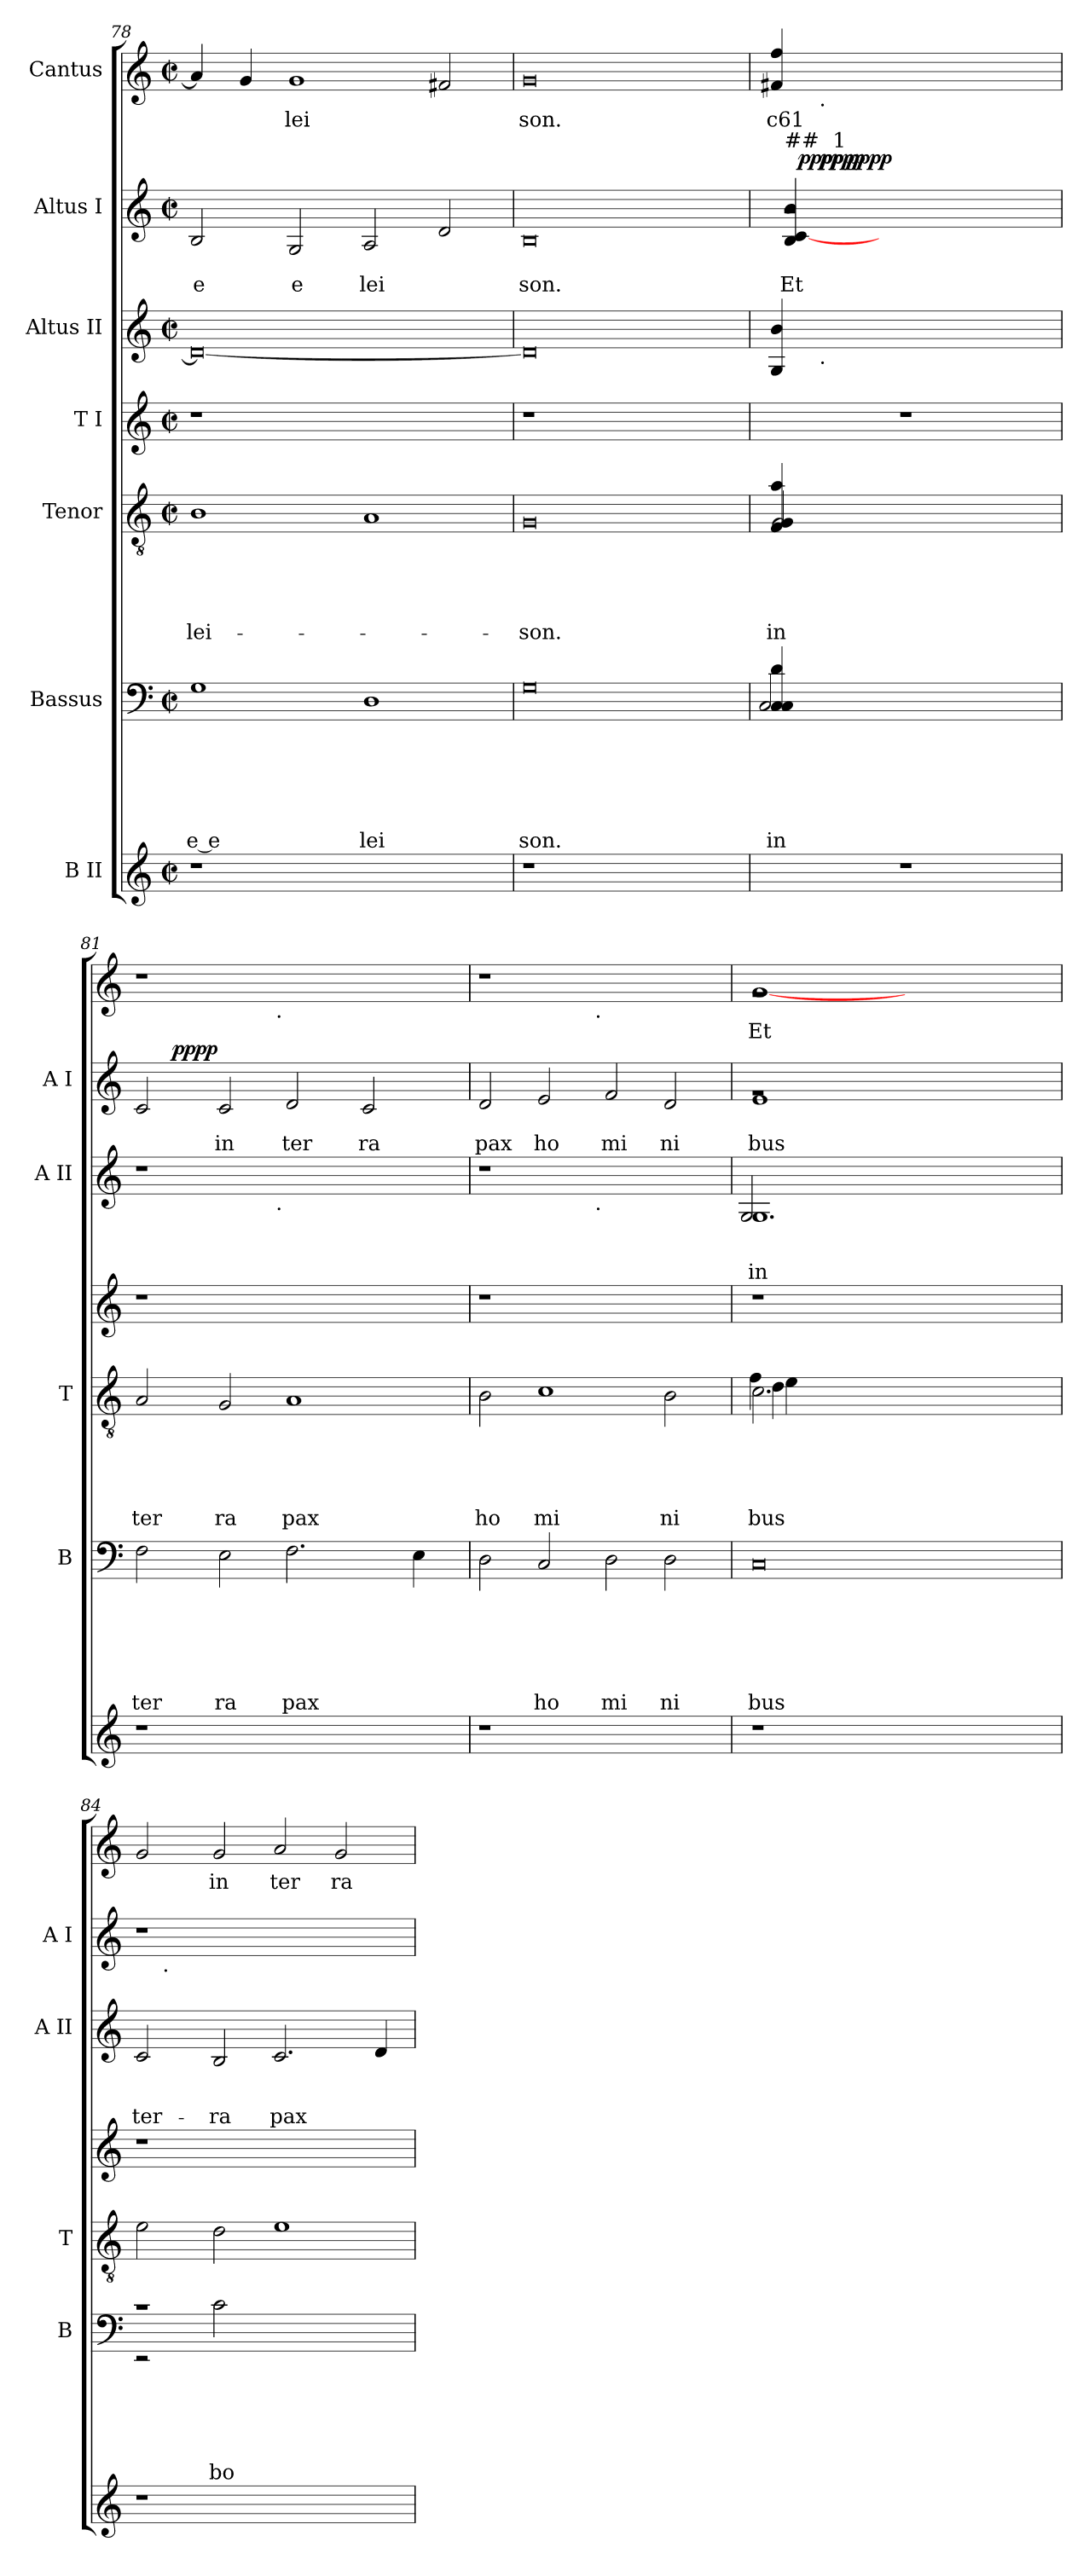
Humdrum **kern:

**kern	**kern	**text	**text	**text	**text	**text	**text	**kern	**text	**text	**text	**text	**text	**kern	**kern	**text	**text	**text	**kern	**text	**text	**dynam	**kern	**text
*part7	*part6	*part6	*part6	*part6	*part6	*part6	*part6	*part5	*part5	*part5	*part5	*part5	*part5	*part4	*part3	*part3	*part3	*part3	*part2	*part2	*part2	*part2	*part1	*part1
*staff7	*staff6	*staff6	*staff6	*staff6	*staff6	*staff6	*staff6	*staff5	*staff5	*staff5	*staff5	*staff5	*staff5	*staff4	*staff3	*staff3	*staff3	*staff3	*staff2	*staff2	*staff2	*staff2	*staff1	*staff1
*I"B II	*I"Bassus	*	*	*	*	*	*	*I"Tenor	*	*	*	*	*	*I"T I	*I"Altus II	*	*	*	*I"Altus I	*	*	*	*I"Cantus	*
*	*I'B	*	*	*	*	*	*	*I'T	*	*	*	*	*	*	*I'A II	*	*	*	*I'A I	*	*	*	*	*
*clefG2	*clefF4	*	*	*	*	*	*	*clefGv2	*	*	*	*	*	*clefG2	*clefG2	*	*	*	*clefG2	*	*	*	*clefG2	*
*k[]	*k[]	*	*	*	*	*	*	*k[]	*	*	*	*	*	*k[]	*k[]	*	*	*	*k[]	*	*	*	*k[]	*
*C:	*C:	*	*	*	*	*	*	*C:	*	*	*	*	*	*C:	*C:	*	*	*	*C:	*	*	*	*C:	*
*M2/2	*M2/2	*	*	*	*	*	*	*M2/2	*	*	*	*	*	*M2/2	*M2/2	*	*	*	*M2/2	*	*	*	*M2/2	*
*met(c|)	*met(c|)	*	*	*	*	*	*	*met(c|)	*	*	*	*	*	*met(c|)	*met(c|)	*	*	*	*met(c|)	*	*	*	*met(c|)	*
=78	=78	=78	=78	=78	=78	=78	=78	=78	=78	=78	=78	=78	=78	=78	=78	=78	=78	=78	=78	=78	=78	=78	=78	=78
!	!	!	!	!	!	!	!LO:LY:b:rj	!	!	!	!	!	!LO:LY:b	!	!	!	!	!	!	!	!LO:LY:b	!	!	!
1r	1G	.	.	.	.	.	e e	1B	.	.	.	.	-lei-	1r	0d_	.	.	.	2B/	.	e	.	4a/]	.
.	.	.	.	.	.	.	.	.	.	.	.	.	.	.	.	.	.	.	.	.	.	.	4g/	.
!	!	!	!	!	!	!	!	!	!	!	!	!	!	!	!	!	!	!	!	!	!LO:LY:b	!	!	!LO:LY:b
.	.	.	.	.	.	.	.	.	.	.	.	.	.	.	.	.	.	.	2G/	.	e	.	1g	lei
!	!	!	!	!	!	!	!LO:LY:b	!	!	!	!	!	!	!	!	!	!	!	!	!	!LO:LY:b	!	!	!
1ryy	1D	.	.	.	.	.	lei	1A	.	.	.	.	.	1ryy	.	.	.	.	2A/	.	lei	.	.	.
.	.	.	.	.	.	.	.	.	.	.	.	.	.	.	.	.	.	.	2d/	.	.	.	2f#/	.
=79	=79	=79	=79	=79	=79	=79	=79	=79	=79	=79	=79	=79	=79	=79	=79	=79	=79	=79	=79	=79	=79	=79	=79	=79
!	!	!	!	!	!	!	!LO:LY:b	!	!	!	!	!	!LO:LY:b	!	!	!	!	!	!	!	!LO:LY:b	!	!	!LO:LY:b
1r	0G	.	.	.	.	.	son.	0G	.	.	.	.	-son.	1r	0d]	.	.	.	0B	.	son.	.	0g	son.
1ryy	.	.	.	.	.	.	.	.	.	.	.	.	.	1ryy	.	.	.	.	.	.	.	.	.	.
!!LO:PB:g=z
=80!	=80!	=80!	=80!	=80!	=80!	=80!	=80!	=80!	=80!	=80!	=80!	=80!	=80!	=80!	=80!	=80!	=80!	=80!	=80!	=80!	=80!	=80!	=80!	=80!
!	!	!	!	!	!	!	!LO:LY:b	!	!	!	!	!	!	!	!	!	!	!	!	!	!	!	!	!
*	*^	*	*	*	*	*	*	*	*	*	*	*	*	*	*	*	*	*	*	*	*	*	*	*
!	!	!	!	!	!	!	!	!LO:LY:b	!	!	!	!	!	!LO:LY:b	!	!	!	!	!	!	!	!	!	!	!
*	*	*	*	*	*	*	*	*	*^	*	*	*	*	*	*	*	*	*	*	*	*	*	*	*	*
!	!	!	!	!	!	!	!	!	!	!	!	!	!	!	!LO:LY:b	!	!	!	!	!	!	!	!	!	!	!LO:LY:b
*	*	*	*	*	*	*	*	*	*	*	*	*	*	*	*	*	*^	*	*	*	*^	*	*	*	*^	*
*	*	*	*	*	*	*	*	*	*	*	*	*	*	*	*	*	*	*	*	*	*	*	*^	*	*	*	*	*	*
1r	4C/ 4C/ 4d/	2C/	.	.	.	.	.	in	4F/ 4G/ 4a/	2G/	.	.	.	.	in	1r	4G/ 4b/	8ryy	.	.	.	32ryy	32ryy	32ryy	.	.	.	4f#X/ 4ff/	8ryy	c61
!	!	!	!	!	!	!	!	!	!	!	!	!	!	!	!	!	!	!	!	!	!	!LO:TX:a:t=##	!	!	!	!	!	!	!	!
!	!	!	!	!	!	!	!	!	!	!	!	!	!	!	!	!	!	!	!	!	!	!	!	!LO:N:vis=1	!	!LO:LY:b	!	!	!	!
.	.	.	.	.	.	.	.	.	.	.	.	.	.	.	.	.	.	.	.	.	.	32ryy	4B/ [<4c/ 4b/	4ra	.	Et	.	.	.	.
!	!	!	!	!	!	!	!	!	!	!	!	!	!	!	!	!	!	!	!	!	!	!	!	!	!	!	!LO:DY:a	!	!	!
.	.	.	.	.	.	.	.	.	.	.	.	.	.	.	.	.	.	.	.	.	.	16ryy	.	.	.	.	pppp	.	.	.
!	!	!	!	!	!	!	!	!	!	!	!	!	!	!	!	!	!	!	!	!	!	!	!	!	!	!	!	!	!LO:TX:b:t=.	!
!	!	!	!	!	!	!	!	!	!	!	!	!	!	!	!	!	!	!LO:TX:b:t=.	!	!	!	!	!	!	!	!	!	!	!	!
!	!	!	!	!	!	!	!	!	!	!	!	!	!	!	!	!	!	!	!	!	!	!	!	!	!	!	!LO:DY:a	!	!	!
.	.	.	.	.	.	.	.	.	.	.	.	.	.	.	.	.	.	2..ryy	.	.	.	32ryy	.	.	.	.	pppp	.	2..ryy	.
!	!	!	!	!	!	!	!	!	!	!	!	!	!	!	!	!	!	!	!	!	!	!LO:TX:a:t=1	!	!	!	!	!	!	!	!
.	.	.	.	.	.	.	.	.	.	.	.	.	.	.	.	.	.	.	.	.	.	32ryy	.	.	.	.	.	.	.	.
!	!	!	!	!	!	!	!	!	!	!	!	!	!	!	!	!	!	!	!	!	!	!	!	!	!	!	!LO:DY:a	!	!	!
.	.	.	.	.	.	.	.	.	.	.	.	.	.	.	.	.	.	.	.	.	.	2ryy	.	.	.	.	pppp	.	.	.
.	2ryy	.	.	.	.	.	.	.	2ryy	.	.	.	.	.	.	.	2.ryy	.	.	.	.	.	.	.	.	.	.	2.ryy	.	.
.	.	.	.	.	.	.	.	.	.	.	.	.	.	.	.	.	.	.	.	.	.	.	2ryy	2ryy	.	.	.	.	.	.
.	.	2ryy	.	.	.	.	.	.	.	2ryy	.	.	.	.	.	.	.	.	.	.	.	.	.	.	.	.	.	.	.	.
.	.	.	.	.	.	.	.	.	.	.	.	.	.	.	.	.	.	.	.	.	.	8..ryy	.	.	.	.	.	.	.	.
.	4ryy	.	.	.	.	.	.	.	4ryy	.	.	.	.	.	.	.	.	.	.	.	.	.	.	.	.	.	.	.	.	.
.	.	.	.	.	.	.	.	.	.	.	.	.	.	.	.	.	.	.	.	.	.	.	8..ryy	8..ryy	.	.	.	.	.	.
.	.	.	.	.	.	.	.	.	.	.	.	.	.	.	.	.	.	.	.	.	.	16.ryy	.	.	.	.	.	.	.	.
*	*v	*v	*	*	*	*	*	*	*	*	*	*	*	*	*	*	*	*	*	*	*	*v	*v	*v	*	*	*	*	*	*
*	*	*	*	*	*	*	*	*v	*v	*	*	*	*	*	*	*	*	*	*	*	*	*	*	*	*	*	*
=81	=81	=81	=81	=81	=81	=81	=81	=81	=81	=81	=81	=81	=81	=81	=81	=81	=81	=81	=81	=81	=81	=81	=81	=81	=81	=81
!	!	!	!	!	!	!	!LO:LY:b	!	!	!	!	!	!LO:LY:b	!	!	!	!	!	!	!	!	!	!	!	!	!
*	*	*	*	*	*	*	*	*	*	*	*	*	*	*	*	*	*	*	*	*^	*	*	*	*	*	*
1r	2F\	.	.	.	.	.	ter	2A/	.	.	.	.	ter	1r	1r	2ryy	.	.	.	2c</	8ryy	.	.	.	1r	2ryy	.
.	.	.	.	.	.	.	.	.	.	.	.	.	.	.	.	.	.	.	.	.	32ryy	.	.	.	.	.	.
!	!	!	!	!	!	!	!	!	!	!	!	!	!	!	!	!	!	!	!	!	!	!	!	!LO:DY:a	!	!	!
.	.	.	.	.	.	.	.	.	.	.	.	.	.	.	.	.	.	.	.	.	1ryy	.	.	pppp	.	.	.
!	!	!	!	!	!	!	!LO:LY:b	!	!	!	!	!	!LO:LY:b	!	!	!	!	!	!	!	!	!	!LO:LY:b	!	!	!	!
.	2E\	.	.	.	.	.	ra	2G/	.	.	.	.	ra	.	.	4...ryy	.	.	.	2c/	.	.	in	.	.	4...ryy	.
!	!	!	!	!	!	!	!	!	!	!	!	!	!	!	!	!	!	!	!	!	!	!	!	!	!	!LO:TX:b:t=.	!
!	!	!	!	!	!	!	!	!	!	!	!	!	!	!	!	!LO:TX:b:t=.	!	!	!	!	!	!	!	!	!	!	!
.	.	.	.	.	.	.	.	.	.	.	.	.	.	.	.	1ryy	.	.	.	.	.	.	.	.	.	1ryy	.
!	!	!	!	!	!	!	!LO:LY:b	!	!	!	!	!	!LO:LY:b	!	!	!	!	!	!	!	!	!	!LO:LY:b	!	!	!	!
1ryy	2.F\	.	.	.	.	.	pax	1A	.	.	.	.	pax	1ryy	1ryy	.	.	.	.	2d/	.	.	ter	.	1ryy	.	.
.	.	.	.	.	.	.	.	.	.	.	.	.	.	.	.	.	.	.	.	.	2ryy	.	.	.	.	.	.
!	!	!	!	!	!	!	!	!	!	!	!	!	!	!	!	!	!	!	!	!	!	!	!LO:LY:b	!	!	!	!
.	.	.	.	.	.	.	.	.	.	.	.	.	.	.	.	.	.	.	.	2c/	.	.	ra	.	.	.	.
.	.	.	.	.	.	.	.	.	.	.	.	.	.	.	.	.	.	.	.	.	4ryy	.	.	.	.	.	.
.	4E\	.	.	.	.	.	.	.	.	.	.	.	.	.	.	.	.	.	.	.	.	.	.	.	.	.	.
.	.	.	.	.	.	.	.	.	.	.	.	.	.	.	.	.	.	.	.	.	16.ryy	.	.	.	.	.	.
.	.	.	.	.	.	.	.	.	.	.	.	.	.	.	.	32ryy	.	.	.	.	.	.	.	.	.	32ryy	.
=82	=82	=82	=82	=82	=82	=82	=82	=82	=82	=82	=82	=82	=82	=82	=82	=82	=82	=82	=82	=82	=82	=82	=82	=82	=82	=82	=82
!	!	!	!	!	!	!	!	!	!	!	!	!	!LO:LY:b	!	!	!	!	!	!	!	!	!	!LO:LY:b	!	!	!	!
*	*	*	*	*	*	*	*	*	*	*	*	*	*	*	*	*	*	*	*	*v	*v	*	*	*	*	*	*
1r	2D\	.	.	.	.	.	.	2B\	.	.	.	.	ho	1r	1r	2ryy	.	.	.	2d/	.	pax	.	1r	2ryy	.
!	!	!	!	!	!	!	!LO:LY:b	!	!	!	!	!	!LO:LY:b	!	!	!	!	!	!	!	!	!LO:LY:b	!	!	!	!
.	2C/	.	.	.	.	.	ho	1c	.	.	.	.	mi	.	.	4...ryy	.	.	.	2e/	.	ho	.	.	4...ryy	.
!	!	!	!	!	!	!	!	!	!	!	!	!	!	!	!	!	!	!	!	!	!	!	!	!	!LO:TX:b:t=.	!
!	!	!	!	!	!	!	!	!	!	!	!	!	!	!	!	!LO:TX:b:t=.	!	!	!	!	!	!	!	!	!	!
.	.	.	.	.	.	.	.	.	.	.	.	.	.	.	.	1ryy	.	.	.	.	.	.	.	.	1ryy	.
!	!	!	!	!	!	!	!LO:LY:b	!	!	!	!	!	!	!	!	!	!	!	!	!	!	!LO:LY:b	!	!	!	!
1ryy	2D\	.	.	.	.	.	mi	.	.	.	.	.	.	1ryy	1ryy	.	.	.	.	2f/	.	mi	.	1ryy	.	.
!	!	!	!	!	!	!	!LO:LY:b	!	!	!	!	!	!LO:LY:b	!	!	!	!	!	!	!	!	!LO:LY:b	!	!	!	!
.	2D\	.	.	.	.	.	ni	2B\	.	.	.	.	ni	.	.	.	.	.	.	2d/	.	ni	.	.	.	.
.	.	.	.	.	.	.	.	.	.	.	.	.	.	.	.	32ryy	.	.	.	.	.	.	.	.	32ryy	.
=83	=83	=83	=83	=83	=83	=83	=83	=83	=83	=83	=83	=83	=83	=83	=83	=83	=83	=83	=83	=83	=83	=83	=83	=83	=83	=83
!	!	!	!	!	!	!	!LO:LY:b	!	!	!	!	!	!LO:LY:b	!	!	!	!	!	!LO:LY:b	!	!	!	!	!	!	!
*	*	*	*	*	*	*	*	*^	*	*	*	*	*	*	*	*	*	*	*	*	*	*	*	*	*	*
*	*	*	*	*	*	*	*	*	*^	*	*	*	*	*	*	*	*	*	*	*	*	*	*	*	*	*	*
*	*	*	*	*	*	*	*	*	*	*^	*	*	*	*	*	*	*	*	*	*	*	*	*	*	*	*	*	*
!	!	!	!	!	!	!	!	!	!	!	!	!	!	!	!	!	!	!	!	!	!	!LO:LY:b	!	!	!LO:LY:b	!	!	!	!LO:LY:b
*	*	*	*	*	*	*	*	*	*	*	*	*	*	*	*	*	*	*	*	*	*	*	*^	*	*	*	*	*	*
1r	0C	.	.	.	.	.	bus	2.c\	4d\	4e\	4f\	.	.	.	.	bus	1r	1.G	2G/	.	.	in	1e	1ra	.	bus	.	1ra	[<1g	Et
.	.	.	.	.	.	.	.	.	1ryy	1ryy	1ryy	.	.	.	.	.	.	.	.	.	.	.	.	.	.	.	.	.	.	.
.	.	.	.	.	.	.	.	.	.	.	.	.	.	.	.	.	.	.	2ryy	.	.	.	.	.	.	.	.	.	.	.
.	.	.	.	.	.	.	.	1ryy	.	.	.	.	.	.	.	.	.	.	.	.	.	.	.	.	.	.	.	.	.	.
1ryy	.	.	.	.	.	.	.	.	.	.	.	.	.	.	.	.	1ryy	.	1ryy	.	.	.	1ryy	1ryy	.	.	.	1ryy	1ryy	.
.	.	.	.	.	.	.	.	.	4ryy	4ryy	4ryy	.	.	.	.	.	.	.	.	.	.	.	.	.	.	.	.	.	.	.
.	.	.	.	.	.	.	.	.	2ryy	2ryy	2ryy	.	.	.	.	.	.	2ryy	.	.	.	.	.	.	.	.	.	.	.	.
.	.	.	.	.	.	.	.	4ryy	.	.	.	.	.	.	.	.	.	.	.	.	.	.	.	.	.	.	.	.	.	.
*	*	*	*	*	*	*	*	*v	*v	*v	*v	*	*	*	*	*	*	*v	*v	*	*	*	*	*	*	*	*	*v	*v	*
=84	=84	=84	=84	=84	=84	=84	=84	=84	=84	=84	=84	=84	=84	=84	=84	=84	=84	=84	=84	=84	=84	=84	=84	=84	=84
*	*^	*	*	*	*	*	*	*	*	*	*	*	*	*	*	*	*	*	*	*	*	*	*	*	*
!	!	!	!	!	!	!	!	!	!	!	!	!	!	!	!	!	!	!	!LO:LY:b	!	!	!	!	!	!	!
1r	1rc	2rEE	.	.	.	.	.	.	2e\	.	.	.	.	.	1r	2c/	.	.	ter-	1r	8ryy	.	.	.	2g/	.
!	!	!	!	!	!	!	!	!	!	!	!	!	!	!	!	!	!	!	!	!	!LO:TX:b:t=.	!	!	!	!	!
.	.	.	.	.	.	.	.	.	.	.	.	.	.	.	.	.	.	.	.	.	1...ryy	.	.	.	.	.
!	!	!	!	!	!	!	!	!LO:LY:b	!	!	!	!	!	!	!	!	!	!	!LO:LY:b	!	!	!	!	!	!	!LO:LY:b
.	.	2c\	.	.	.	.	.	bo	2d\	.	.	.	.	.	.	2B/	.	.	-ra	.	.	.	.	.	2g/	in
!	!	!	!	!	!	!	!	!	!	!	!	!	!	!	!	!	!	!	!LO:LY:b	!	!	!	!	!	!	!LO:LY:b
1ryy	1ryy	1ryy	.	.	.	.	.	.	1e	.	.	.	.	.	1ryy	2.c/	.	.	pax	1ryy	.	.	.	.	2a/	ter
!	!	!	!	!	!	!	!	!	!	!	!	!	!	!	!	!	!	!	!	!	!	!	!	!	!	!LO:LY:b
.	.	.	.	.	.	.	.	.	.	.	.	.	.	.	.	.	.	.	.	.	.	.	.	.	2g/	ra
.	.	.	.	.	.	.	.	.	.	.	.	.	.	.	.	4d/	.	.	.	.	.	.	.	.	.	.
*	*v	*v	*	*	*	*	*	*	*	*	*	*	*	*	*	*	*	*	*	*v	*v	*	*	*	*	*
=	=	=	=	=	=	=	=	=	=	=	=	=	=	=	=	=	=	=	=	=	=	=	=	=
*-	*-	*-	*-	*-	*-	*-	*-	*-	*-	*-	*-	*-	*-	*-	*-	*-	*-	*-	*-	*-	*-	*-	*-	*-
